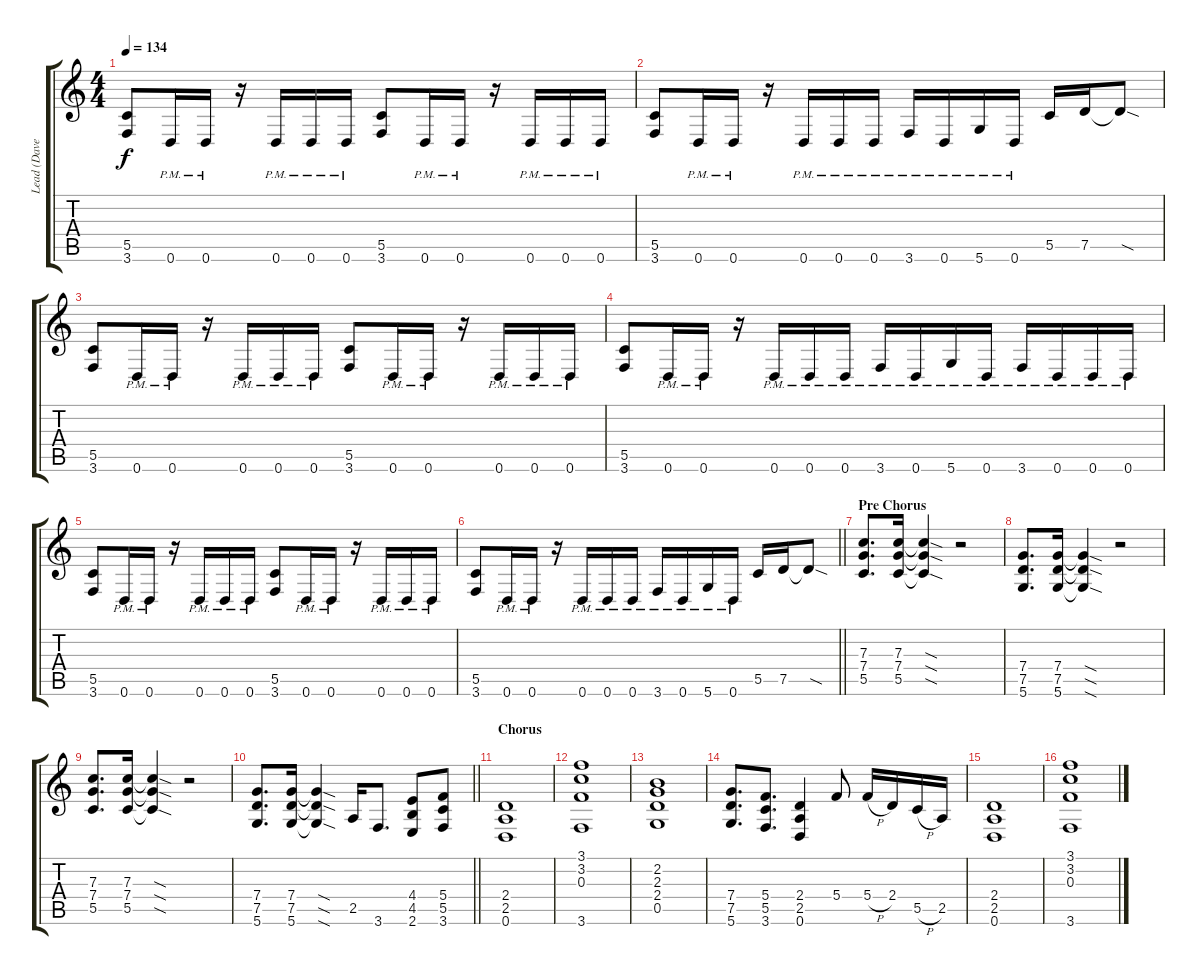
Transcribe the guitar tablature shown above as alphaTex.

\track ("Lead (Dave Sabo)" "Lead (Dave") {instrument distortionguitar}
\staff {score tabs}
\tuning (D4 A3 F3 C3 G2 D2) {hide}
\ts (4 4)
\tempo 134
\clef g2
\ks c
(5.5 3.6).8{dy f} 0.6{pm}.16 0.6{pm}.16 r.16 0.6{pm}.16 0.6{pm}.16 0.6{pm}.16 (5.5 3.6).8 0.6{pm}.16 0.6{pm}.16 r.16 0.6{pm}.16 0.6{pm}.16 0.6{pm}.16 |
(5.5 3.6).8 0.6{pm}.16 0.6{pm}.16 r.16 0.6{pm}.16 0.6{pm}.16 0.6{pm}.16 3.6{pm}.16 0.6{pm}.16 5.6{pm}.16 0.6{pm}.16 5.5.16 7.5.16 7.5{sod t}.8 |
(5.5 3.6).8 0.6{pm}.16 0.6{pm}.16 r.16 0.6{pm}.16 0.6{pm}.16 0.6{pm}.16 (5.5 3.6).8 0.6{pm}.16 0.6{pm}.16 r.16 0.6{pm}.16 0.6{pm}.16 0.6{pm}.16 |
(5.5 3.6).8 0.6{pm}.16 0.6{pm}.16 r.16 0.6{pm}.16 0.6{pm}.16 0.6{pm}.16 3.6{pm}.16 0.6{pm}.16 5.6{pm}.16 0.6{pm}.16 3.6{pm}.16 0.6{pm}.16 0.6{pm}.16 0.6{pm}.16 |
(5.5 3.6).8 0.6{pm}.16 0.6{pm}.16 r.16 0.6{pm}.16 0.6{pm}.16 0.6{pm}.16 (5.5 3.6).8 0.6{pm}.16 0.6{pm}.16 r.16 0.6{pm}.16 0.6{pm}.16 0.6{pm}.16 |
\barLineRight lightlight
(5.5 3.6).8 0.6{pm}.16 0.6{pm}.16 r.16 0.6{pm}.16 0.6{pm}.16 0.6{pm}.16 3.6{pm}.16 0.6{pm}.16 5.6{pm}.16 0.6{pm}.16 5.5.16 7.5.16 7.5{sod t}.8 |
\section ("" "Pre Chorus")
(7.3 7.4 5.5).8{d} (7.3 7.4 5.5).16 (7.3{sod t} 7.4{sod t} 5.5{sod t}).4 r.2 |
(7.4 7.5 5.6).8{d} (7.4 7.5 5.6).16 (7.4{sod t} 7.5{sod t} 5.6{sod t}).4 r.2 |
(7.3 7.4 5.5).8{d} (7.3 7.4 5.5).16 (7.3{sod t} 7.4{sod t} 5.5{sod t}).4 r.2 |
\barLineRight lightlight
(7.4 7.5 5.6).8{d} (7.4 7.5 5.6).16 (7.4{sod t} 7.5{sod t} 5.6{sod t}).4 2.5.16 3.6.8{d} (4.4 4.5 2.6).8 (5.4 5.5 3.6).8 |
\section ("" "Chorus")
(2.4 2.5 0.6).1 |
(3.1 3.2 0.3 3.6).1 |
(2.2 2.3 2.4 0.5).1 |
(7.4 7.5 5.6).8{d} (5.4 5.5 3.6).8{d} (2.4 2.5 0.6).4 5.4.8 5.4{h}.16 2.4.16 5.5{h}.16 2.5.16 |
(2.4 2.5 0.6).1 |
(3.1 3.2 0.3 3.6).1
